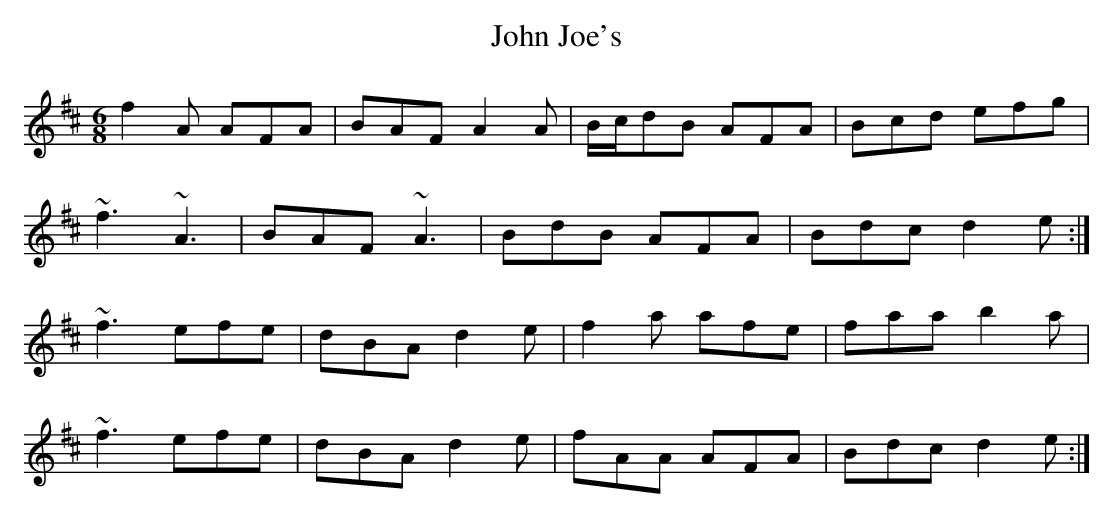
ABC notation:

X:1
T:John Joe's
M:6/8
L:1/8
K:D
f2A AFA|BAF A2A|B/c/dB AFA|Bcd efg|!
~f3 ~A3|BAF ~A3|BdB AFA|Bdc d2e:|!
~f3 efe|dBA d2e|f2a afe|faa b2a|!
~f3 efe|dBA d2e|fAA AFA|Bdc d2e:|!
